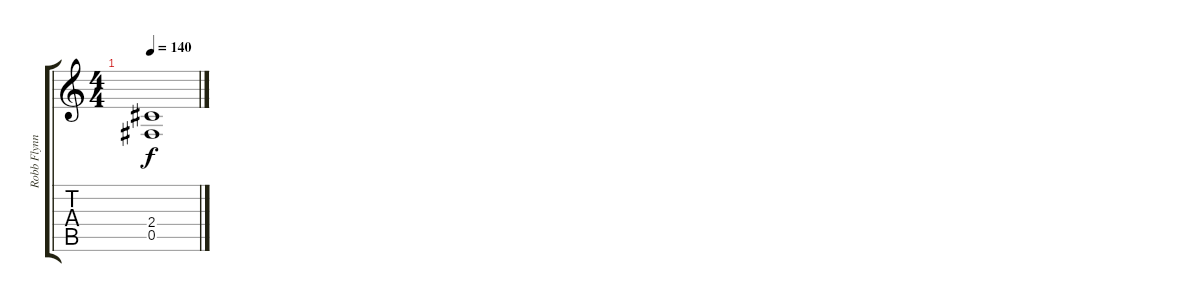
\track ("Robb Flynn dist" "Robb Flynn") {instrument distortionguitar}
\staff {score tabs}
\tuning (Db4 Ab3 E3 B2 Gb2 B1) {hide}
\ts (4 4)
\tempo 140
\clef g2
\ks c
(2.4{t} 0.5{t}).1{dy f}
